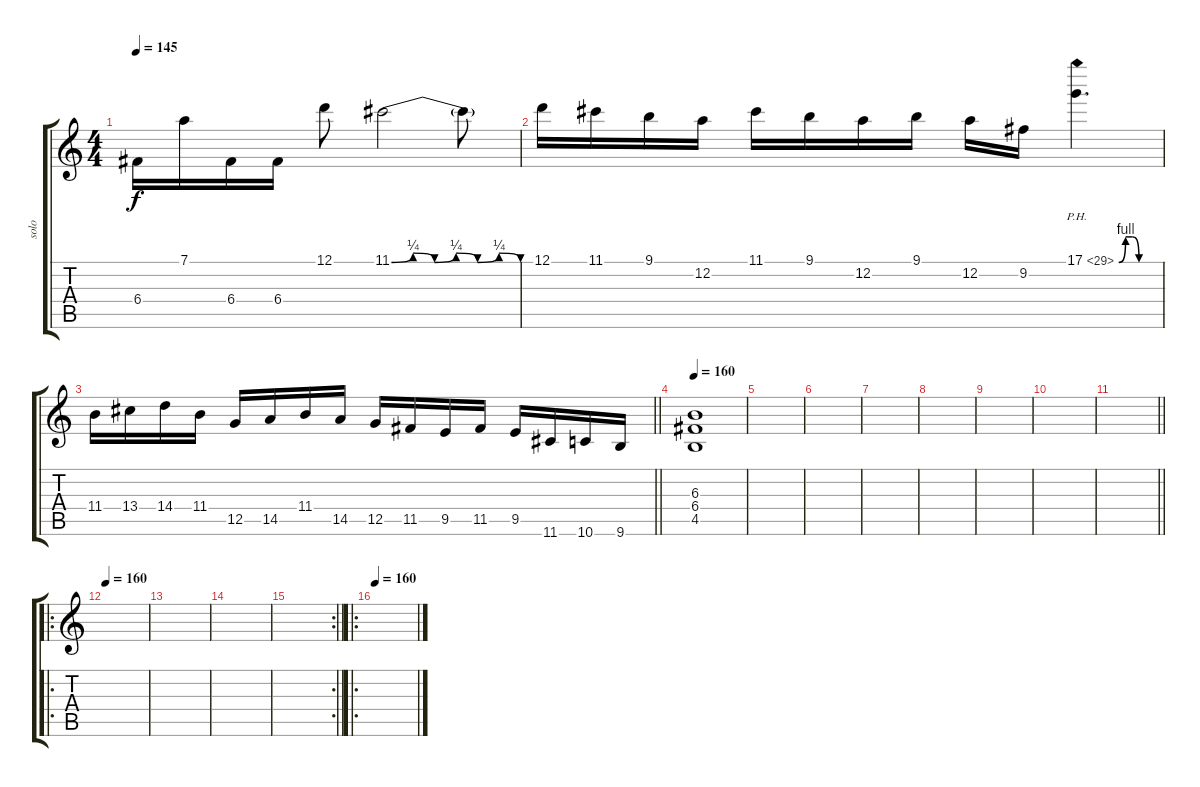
\track ("solo" "solo") {instrument distortionguitar}
\staff {score tabs}
\tuning (D4 A3 F3 C3 G2 D2) {hide}
\ts (4 4)
\tempo 145
\clef g2
\ks c
6.4.16{dy f} 7.1.16 6.4.16 6.4.16 12.1.8 11.1{be (custom 0 0 10 1 20 0 30 1 40 0 50 1 60 0)}.2 11.1{t}.8 |
12.1.16 11.1.16 9.1.16 12.2.16 11.1.16 9.1.16 12.2.16 9.1.16 12.2.16 9.2.16 17.1{be (custom 0 0 10 4 20 4 30 0 60 0) ph 12}.4{d} |
\barLineRight lightlight
11.4.16 13.4.16 14.4.16 11.4.16 12.5.16 14.5.16 11.4.16 14.5.16 12.5.16 11.5.16 9.5.16 11.5.16 9.5.16 11.6.16 10.6.16 9.6.16 |
\section ("" "")
\tempo 160
(6.3 6.4 4.5).1 |
|
|
|
|
|
|
\barLineRight lightlight
|
\ro
\section ("" "")
\tempo 160
|
|
|
\rc 2
\barLineRight lightlight
|
\ro
\section ("" "")
\tempo 160
